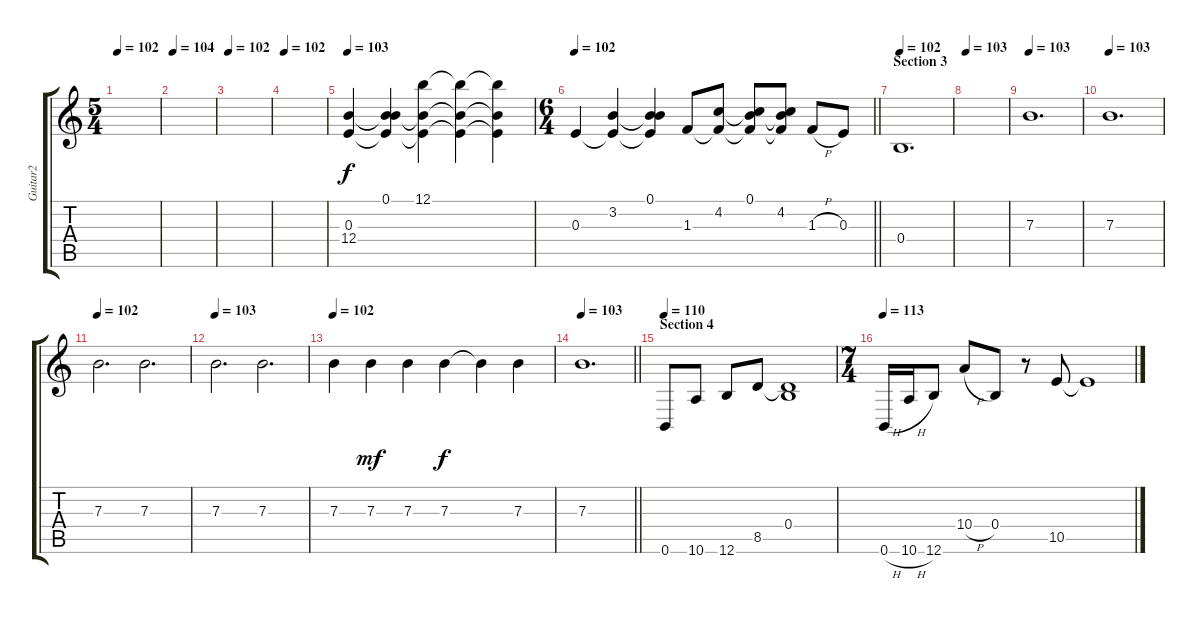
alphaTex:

\track ("Guitar2" "Guitar2") {instrument overdrivenguitar}
\staff {score tabs}
\tuning (B3 Ab3 E3 B2 Gb2 B1) {hide}
\ts (5 4)
\tempo 102
\clef g2
\ks c
|
\tempo 104
|
\tempo 102
|
\tempo 102
|
\tempo 103
(0.3 12.4).4 (0.1 0.3{t} 12.4{t}).4 (12.1 0.3{t} 12.4{t}).4 (12.1{t} 0.3{t} 12.4{t}).4 (12.1{t} 0.3{t} 12.4{t}).4 |
\ts (6 4)
\tempo 102
\barLineRight lightlight
0.3.4 (3.2 0.3{t}).4 (0.1 3.2{t} 0.3{t}).4 1.3.8 (4.2 1.3{t}).8 (0.1 4.2{t} 1.3{t}).8 (0.1{t} 4.2 1.3{t}).8 1.3{h}.8 0.3.8 |
\section ("" "Section 3")
\tempo 102
0.4.1{d} |
\tempo 103
|
\tempo 103
7.3.1{d} |
\tempo 103
7.3.1{d} |
\tempo 102
7.3.2{d} 7.3.2{d} |
\tempo 103
7.3.2{d} 7.3.2{d} |
\tempo 102
7.3.4 7.3.4{dy mf} 7.3.4 7.3.4{dy f} 7.3{t}.4 7.3.4 |
\tempo 103
\barLineRight lightlight
7.3.1{d} |
\section ("" "Section 4")
\tempo 110
0.6.8 10.6.8 12.6.8 8.5.8 (0.4 8.5{t}).1 |
\ts (7 4)
\tempo 113
0.6{h}.16 10.6{h}.16 12.6.8 10.4{h}.8 0.4.8 r.8 10.5.8 10.5{t}.1
